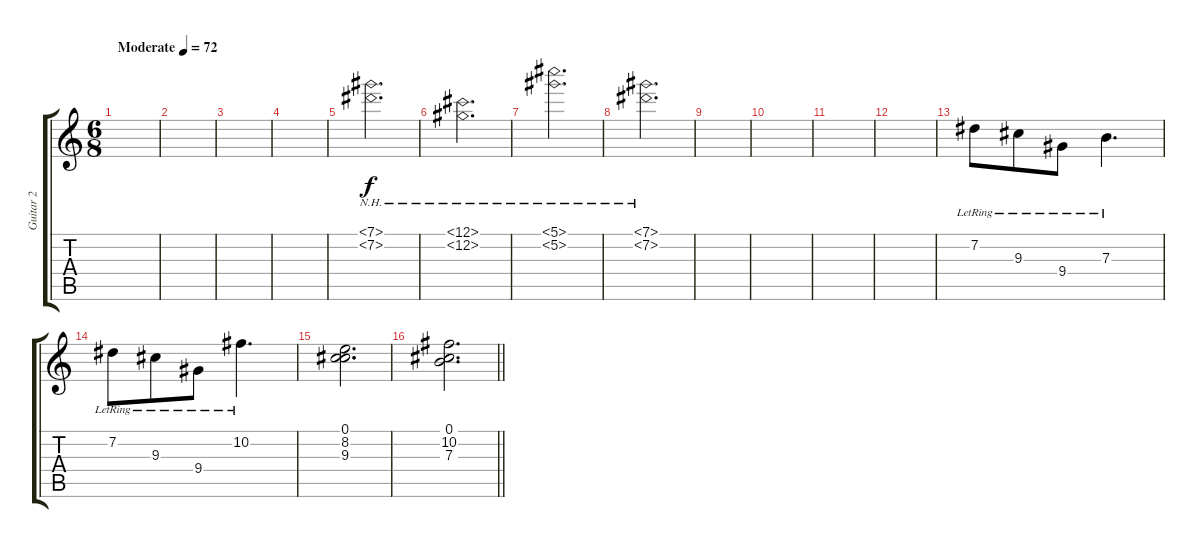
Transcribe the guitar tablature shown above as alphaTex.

\track ("Guitar 2" "Guitar 2") {instrument electricguitarclean}
\staff {score tabs}
\tuning (Db4 Ab3 E3 B2 Gb2 Db2) {hide}
\ts (6 8)
\tempo (72 "Moderate")
\clef g2
\ks c
|
|
|
|
(7.1{nh} 7.2{nh}).2{d} |
(12.1{nh} 12.2{nh}).2{d} |
(5.1{nh} 5.2{nh}).2{d} |
(7.1{nh} 7.2{nh}).2{d} |
|
|
|
|
7.2{lr}.8{beam merge} 9.3{lr}.8 9.4{lr}.8 7.3{lr}.4{d} |
7.2{lr}.8 9.3{lr}.8 9.4{lr}.8{beam merge} 10.2{lr}.4{d} |
(0.1 8.2 9.3).2{d} |
\barLineRight lightlight
(0.1 10.2 7.3).2{d}
